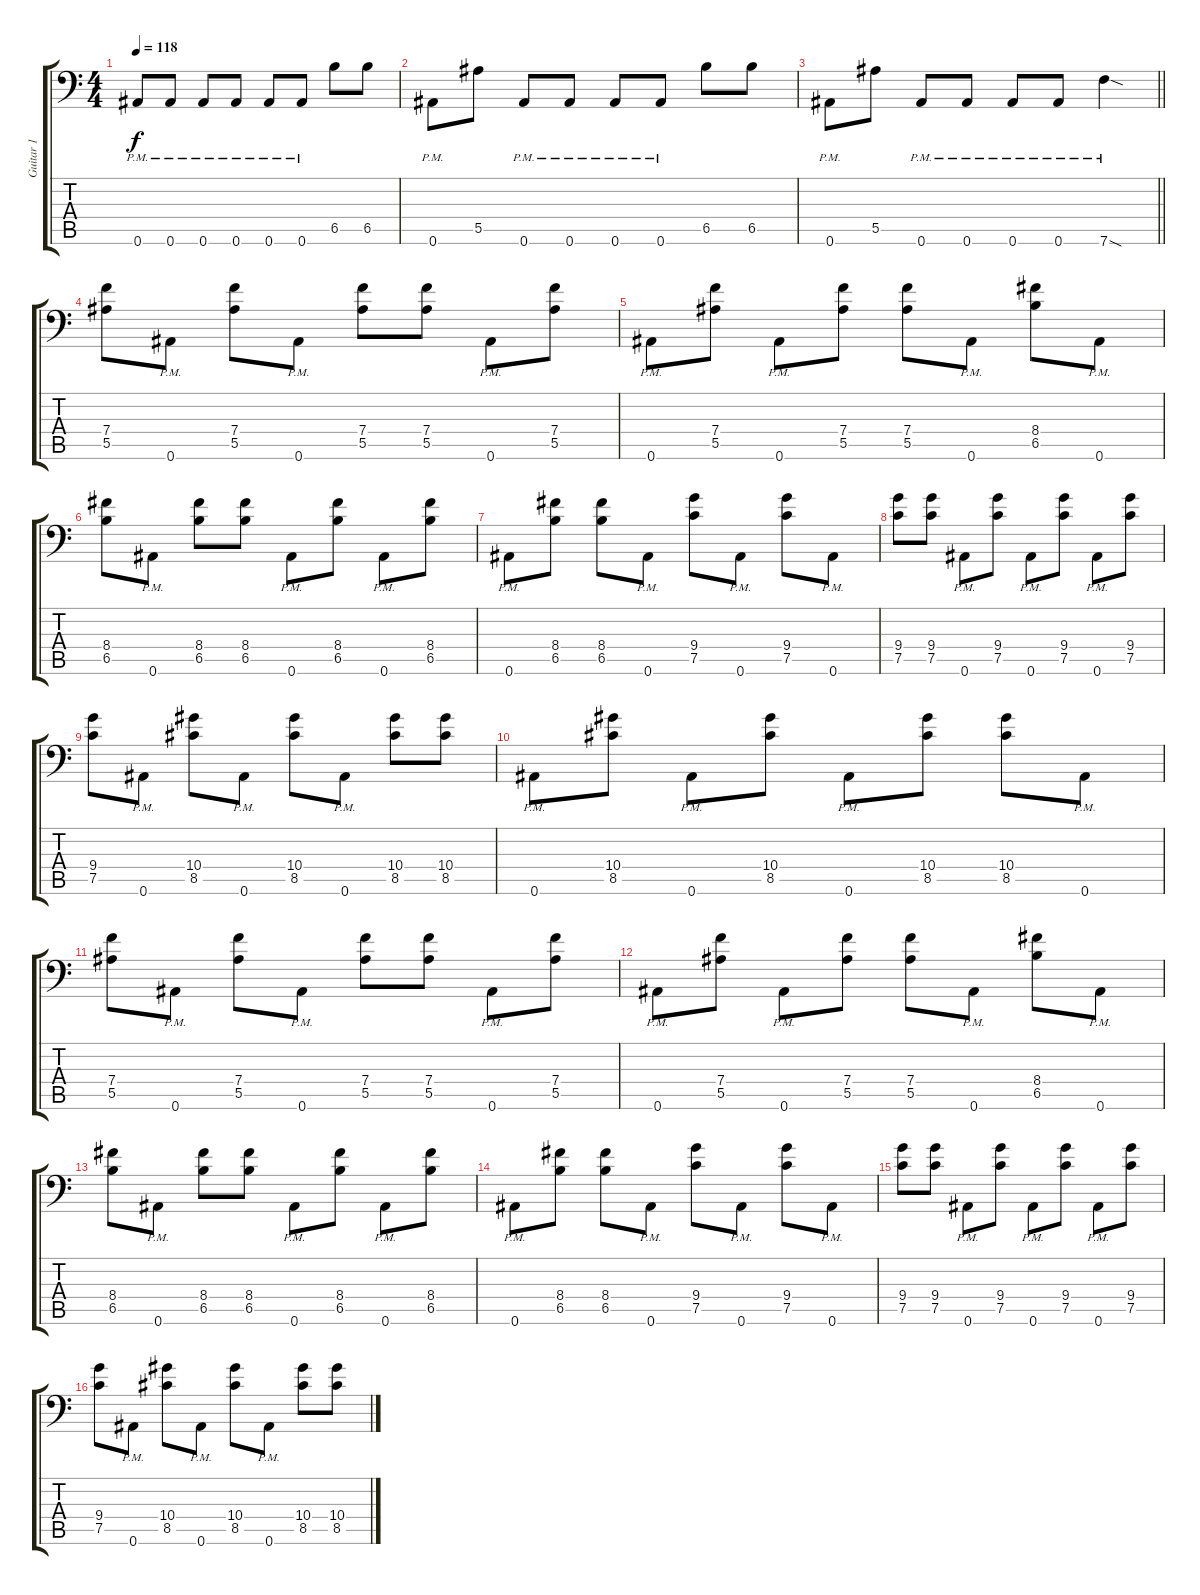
\track ("Guitar 1" "Guitar 1") {instrument electricguitarjazz}
\staff {score tabs}
\tuning (D4 Bb3 F3 Bb2 F2 Bb1) {hide}
\ts (4 4)
\tempo 118
\clef f4
\ks c
0.6{pm}.8{dy f} 0.6{pm}.8 0.6{pm}.8 0.6{pm}.8 0.6{pm}.8 0.6{pm}.8 6.5.8 6.5.8 |
0.6{pm}.8 5.5.8 0.6{pm}.8 0.6{pm}.8 0.6{pm}.8 0.6{pm}.8 6.5.8 6.5.8 |
\barLineRight lightlight
0.6{pm}.8 5.5.8 0.6{pm}.8 0.6{pm}.8 0.6{pm}.8 0.6{pm}.8 7.6{sod pm}.4 |
(7.4 5.5).8 0.6{pm}.8 (7.4 5.5).8 0.6{pm}.8 (7.4 5.5).8 (7.4 5.5).8 0.6{pm}.8 (7.4 5.5).8 |
0.6{pm}.8 (7.4 5.5).8 0.6{pm}.8 (7.4 5.5).8 (7.4 5.5).8 0.6{pm}.8 (8.4 6.5).8 0.6{pm}.8 |
(8.4 6.5).8 0.6{pm}.8 (8.4 6.5).8 (8.4 6.5).8 0.6{pm}.8 (8.4 6.5).8 0.6{pm}.8 (8.4 6.5).8 |
0.6{pm}.8 (8.4 6.5).8 (8.4 6.5).8 0.6{pm}.8 (9.4 7.5).8 0.6{pm}.8 (9.4 7.5).8 0.6{pm}.8 |
(9.4 7.5).8 (9.4 7.5).8 0.6{pm}.8 (9.4 7.5).8 0.6{pm}.8 (9.4 7.5).8 0.6{pm}.8 (9.4 7.5).8 |
(9.4 7.5).8 0.6{pm}.8 (10.4 8.5).8 0.6{pm}.8 (10.4 8.5).8 0.6{pm}.8 (10.4 8.5).8 (10.4 8.5).8 |
0.6{pm}.8 (10.4 8.5).8 0.6{pm}.8 (10.4 8.5).8 0.6{pm}.8 (10.4 8.5).8 (10.4 8.5).8 0.6{pm}.8 |
(7.4 5.5).8 0.6{pm}.8 (7.4 5.5).8 0.6{pm}.8 (7.4 5.5).8 (7.4 5.5).8 0.6{pm}.8 (7.4 5.5).8 |
0.6{pm}.8 (7.4 5.5).8 0.6{pm}.8 (7.4 5.5).8 (7.4 5.5).8 0.6{pm}.8 (8.4 6.5).8 0.6{pm}.8 |
(8.4 6.5).8 0.6{pm}.8 (8.4 6.5).8 (8.4 6.5).8 0.6{pm}.8 (8.4 6.5).8 0.6{pm}.8 (8.4 6.5).8 |
0.6{pm}.8 (8.4 6.5).8 (8.4 6.5).8 0.6{pm}.8 (9.4 7.5).8 0.6{pm}.8 (9.4 7.5).8 0.6{pm}.8 |
(9.4 7.5).8 (9.4 7.5).8 0.6{pm}.8 (9.4 7.5).8 0.6{pm}.8 (9.4 7.5).8 0.6{pm}.8 (9.4 7.5).8 |
(9.4 7.5).8 0.6{pm}.8 (10.4 8.5).8 0.6{pm}.8 (10.4 8.5).8 0.6{pm}.8 (10.4 8.5).8 (10.4 8.5).8
